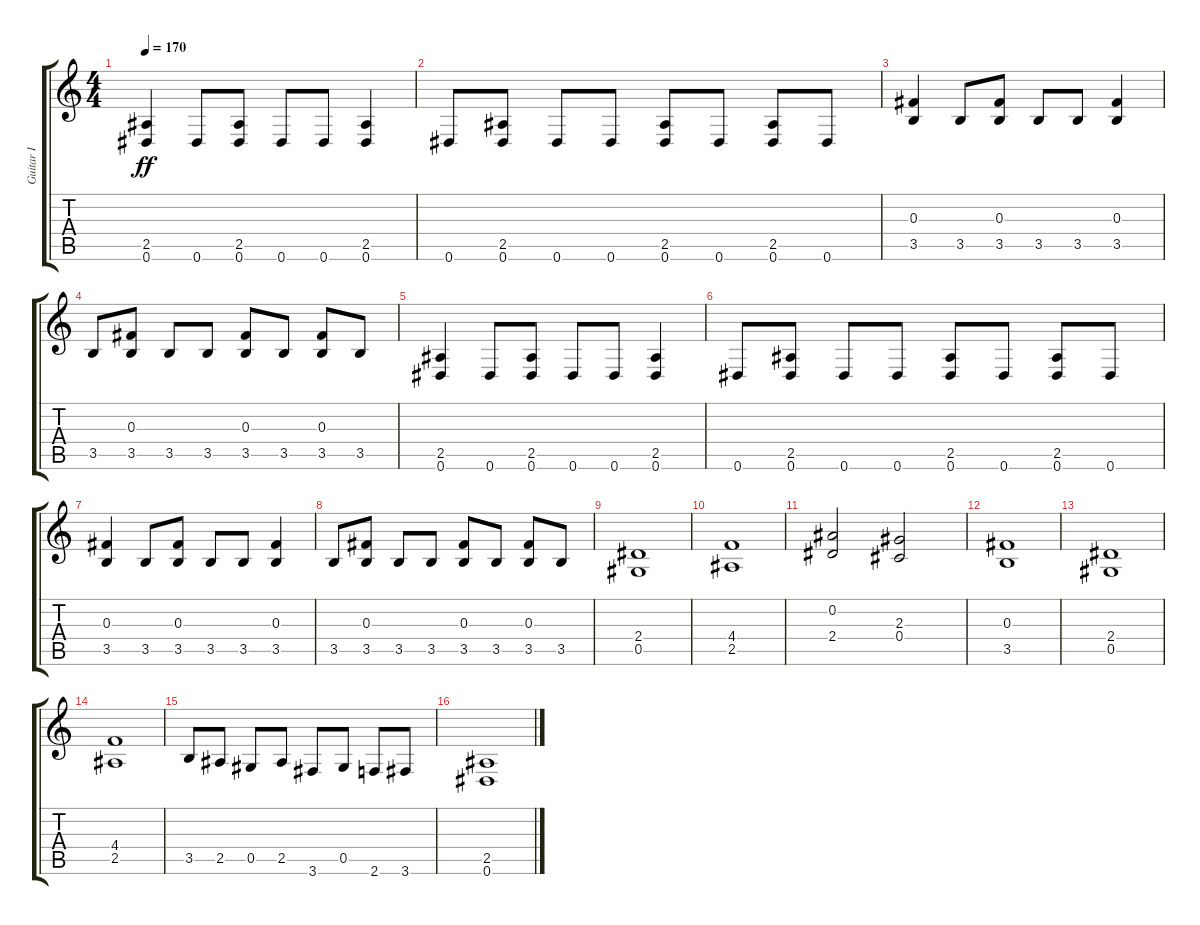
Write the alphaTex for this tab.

\track ("Guitar I" "Guitar I") {instrument distortionguitar}
\staff {score tabs}
\tuning (Eb4 Bb3 Gb3 Db3 Ab2 Eb2) {hide}
\ts (4 4)
\tempo 170
\clef g2
\ks c
(2.5 0.6).4{dy ff} 0.6.8 (2.5 0.6).8 0.6.8 0.6.8 (2.5 0.6).4 |
0.6.8 (2.5 0.6).8 0.6.8 0.6.8 (2.5 0.6).8 0.6.8 (2.5 0.6).8 0.6.8 |
(0.3 3.5).4 3.5.8 (0.3 3.5).8 3.5.8 3.5.8 (0.3 3.5).4 |
3.5.8 (0.3 3.5).8 3.5.8 3.5.8 (0.3 3.5).8 3.5.8 (0.3 3.5).8 3.5.8 |
(2.5 0.6).4 0.6.8 (2.5 0.6).8 0.6.8 0.6.8 (2.5 0.6).4 |
0.6.8 (2.5 0.6).8 0.6.8 0.6.8 (2.5 0.6).8 0.6.8 (2.5 0.6).8 0.6.8 |
(0.3 3.5).4 3.5.8 (0.3 3.5).8 3.5.8 3.5.8 (0.3 3.5).4 |
3.5.8 (0.3 3.5).8 3.5.8 3.5.8 (0.3 3.5).8 3.5.8 (0.3 3.5).8 3.5.8 |
(2.4 0.5).1 |
(4.4 2.5).1 |
(0.2 2.4).2 (2.3 0.4).2 |
(0.3 3.5).1 |
(2.4 0.5).1 |
(4.4 2.5).1 |
3.5.8 2.5.8 0.5.8 2.5.8 3.6.8 0.5.8 2.6.8 3.6.8 |
(2.5 0.6).1
